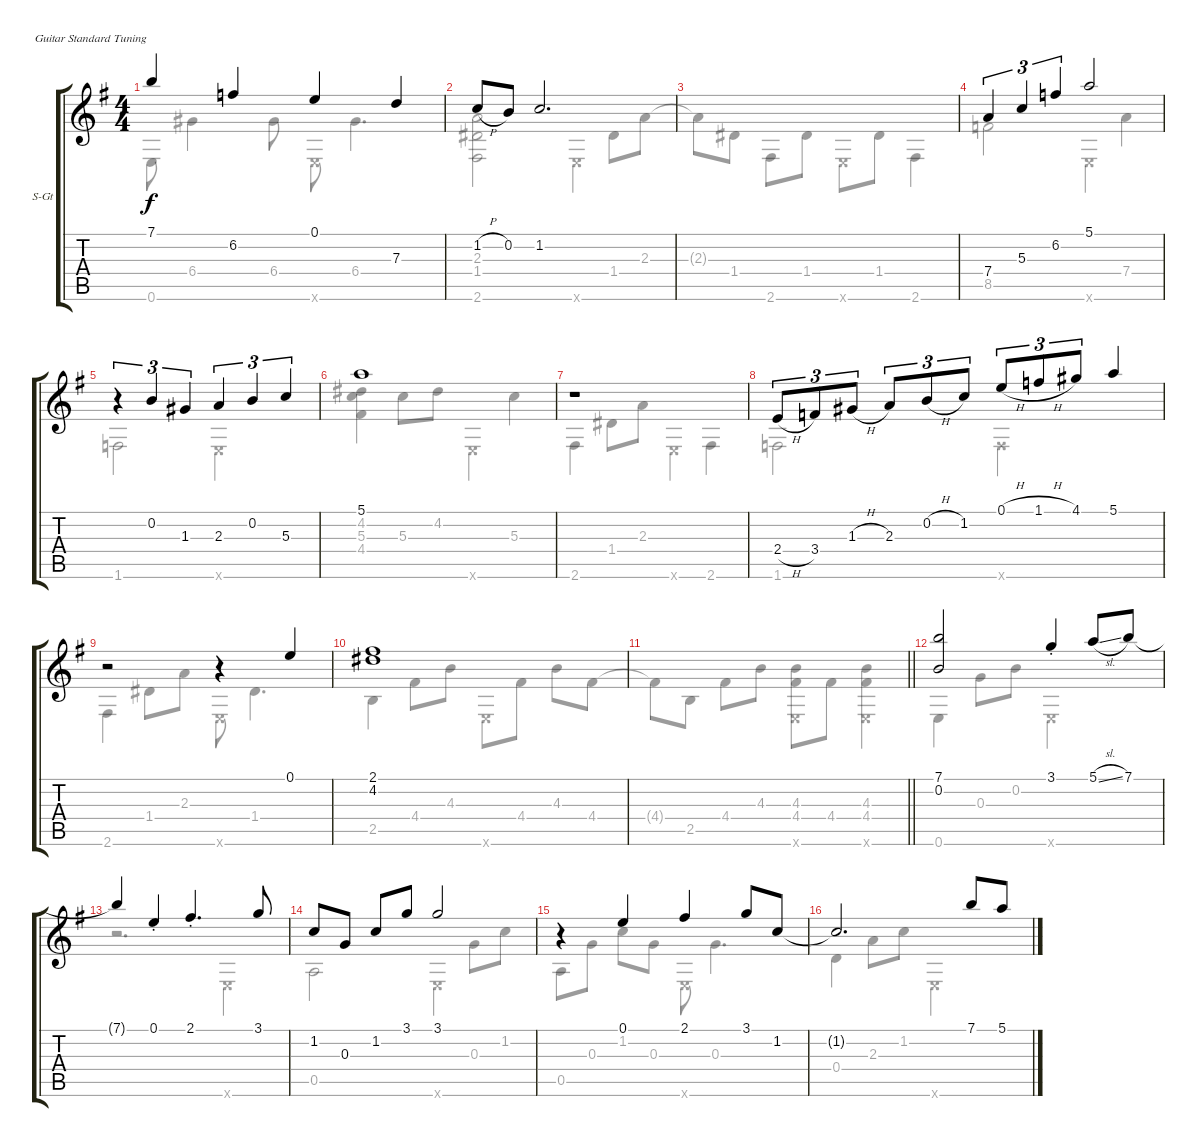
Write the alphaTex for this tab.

\defaultSystemsLayout 4
\bracketExtendMode groupsimilarinstruments
\firstSystemTrackNameOrientation horizontal
\otherSystemsTrackNameOrientation horizontal
\track ("Steel Guitar" "S-Gt") {instrument acousticguitarsteel}
\staff {score tabs}
\tuning (E4 B3 G3 D3 A2 E2)
\voice
\ts (4 4)
\tempo (120 hide)
\clef g2
\scale
0.311571
\ks g
7.1{t}.4{dy f} 6.2.4 0.1.4 7.3.4 |
\scale
0.382986 1.2{h}.8 0.2.8 1.2.2{d} |
\scale
0.31613 |
\scale
0.30087 7.4.4{tu (3 2)} 5.3.4{tu (3 2)} 6.2.4{tu (3 2)} 5.1.2 |
r.4{tu (3 2)} 0.2.4{tu (3 2)} 1.3.4{tu (3 2)} 2.3.4{tu (3 2)} 0.2.4{tu (3 2)} 5.3.4{tu (3 2)} |
5.1.1 |
r.1 |
\scale
0.483513 2.4{h}.8{tu (3 2)} 3.4.8{tu (3 2)} 1.3{h}.8{tu (3 2)} 2.3.8{tu (3 2)} 0.2{h}.8{tu (3 2)} 1.2.8{tu (3 2)} 0.1{h}.8{tu (3 2)} 1.1{h}.8{tu (3 2)} 4.1.8{tu (3 2)} 5.1.4 |
\scale
0.263251 r.2 r.4 0.1.4 |
\scale
0.253268 (2.1 4.2).1 |
\scale
0.373187
\barLineRight lightlight
|
\scale
0.322693 (7.1 0.2).2 3.1{st}.4 5.1{sl}.8 7.1.8 |
\scale
0.304188 7.1{t}.4 0.1{st}.4 2.1{st}.4{d} 3.1.8 |
1.2.8 0.3.8 1.2.8 3.1.8 3.1.2 |
r.4 0.1.4 2.1.4 3.1.8 1.2.8 |
1.2{t}.2{d} 7.1.8 5.1.8
\voice
\clef g2
\ottava regular
\simile none
\scale
0.311571
\ks g
0.6.8{dy f} 6.4.4 6.4.8 0.6{x}.8 6.4.4{d} |
\scale
0.382986 (2.6 1.4 2.3).2 0.6{x}.4 1.4.8 2.3.8 |
\scale
0.31613 2.3{t}.8 1.4.8 2.6.8 1.4.8 0.6{x}.8 1.4.8 2.6.4 |
\scale
0.30087 8.5.2 0.6{x}.4 7.4.4 |
1.6.2 0.6{x}.2 |
(4.4 5.3 4.2).4 5.3.8 4.2.8 0.6{x}.4 5.3.4 |
2.6.4 1.4.8 2.3.8 0.6{x}.4 2.6.4 |
\scale
0.483513 1.6.2 1.6{x}.2 |
\scale
0.263251 2.6.4 1.4.8 2.3.8 0.6{x}.8 1.4.4{d} |
\scale
0.253268 2.5.4 4.4.8 4.3.8 0.6{x}.8 4.4.8 4.3.8 4.4.8 |
\scale
0.373187
\barLineRight lightlight
4.4{t}.8 2.5.8 4.4.8 4.3.8 (0.6{x} 4.3 4.4).8 4.4.8 (0.6{x} 4.3 4.4).4 |
\scale
0.322693 0.6.4 0.3.8 0.2.8 0.6{x}.2 |
\scale
0.304188 r.2{d} 0.6{x}.4 |
0.5.2 0.6{x}.4 0.3.8 1.2.8 |
0.5.8 0.3.8 1.2.8 0.3.8 0.6{x}.8 0.3.4{d} |
0.4.4 2.3.8 1.2.8 0.6{x}.2
